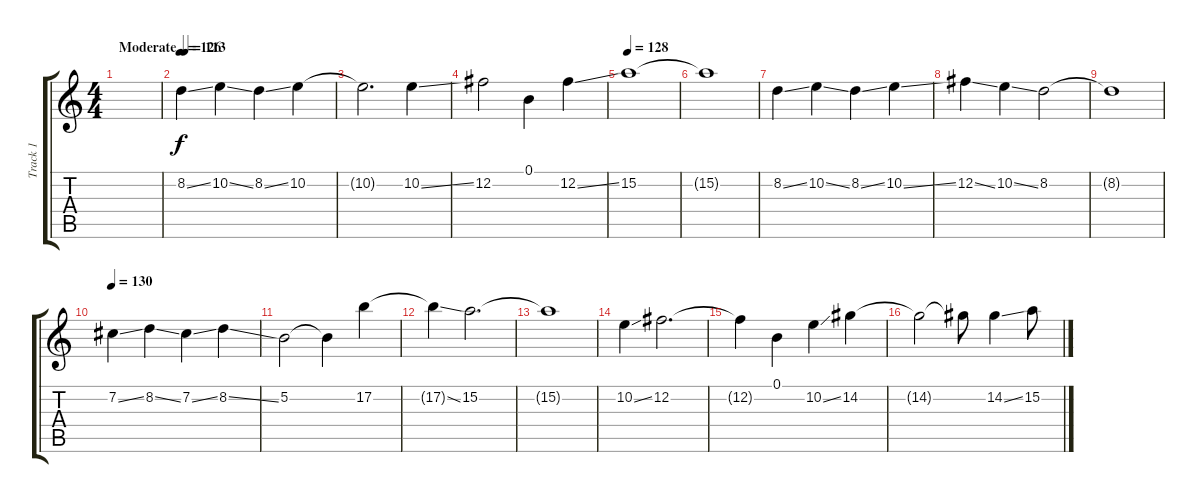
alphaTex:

\track ("Track 1" "Track 1") {instrument electricguitarjazz}
\staff {score tabs}
\tuning (B3 Gb3 D3 A2 E2 B1) {hide}
\ts (4 4)
\tempo (113 "Moderate")
\clef g2
\ks c
|
\tempo 126
8.2{ss}.4{volume 6} 10.2{ss}.4 8.2{ss}.4 10.2.4 |
10.2{t}.2{d} 10.2{ss}.4 |
12.2.2 0.1.4 12.2{ss}.4 |
\tempo 128
15.2.1 |
15.2{t}.1 |
8.2{ss}.4 10.2{ss}.4 8.2{ss}.4 10.2{ss}.4 |
12.2{ss}.4 10.2{ss}.4 8.2.2 |
8.2{t}.1 |
\tempo 130
7.2{ss}.4 8.2{ss}.4 7.2{ss}.4 8.2{ss}.4 |
5.2.2 5.2{t}.4 17.2.4 |
17.2{ss t}.4 15.2.2{d} |
15.2{t}.1 |
10.2{ss}.4 12.2.2{d} |
12.2{t}.4 0.1.4 10.2{ss}.4 14.2.4 |
14.2{t}.2 14.2{t}.8 14.2{ss}.4 15.2.8
